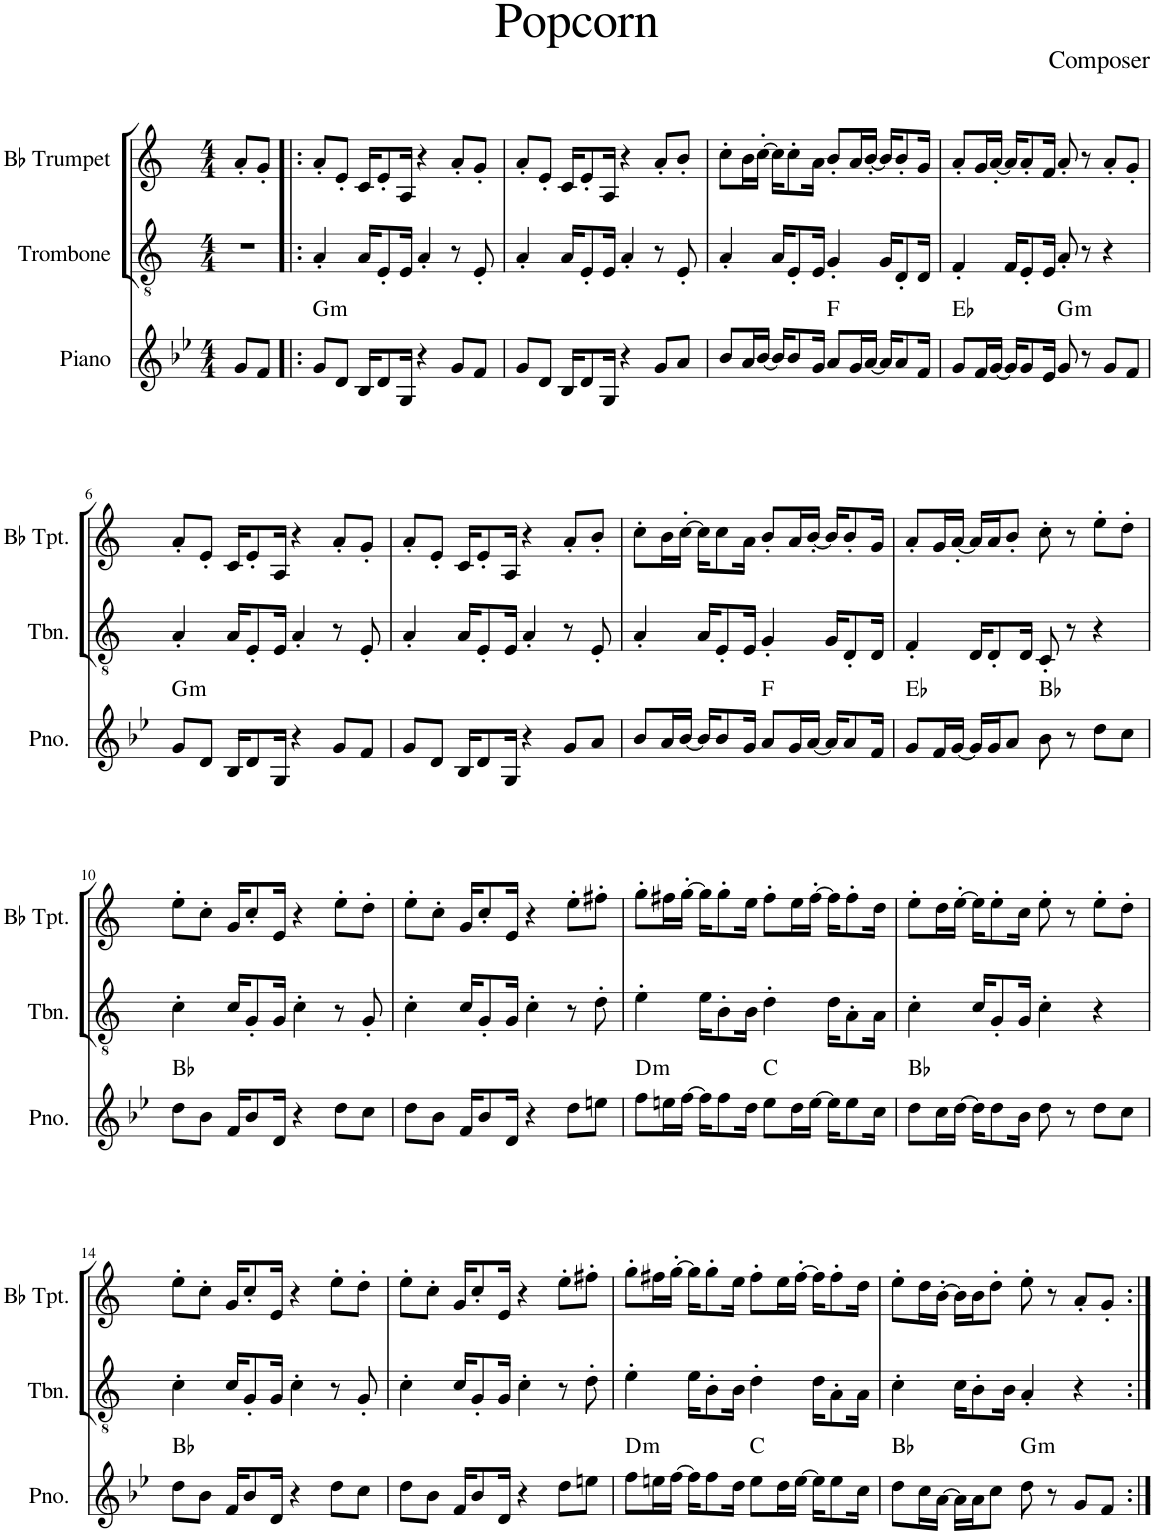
**kern	**harte	**kern	**kern
*part3	*part3	*part2	*part1
*staff3	*	*staff2	*staff1
*I"Piano	*	*I"Trombone	*I"Bb Trumpet
*I'Pno.	*	*I'Tbn.	*I'Bb Tpt.
*clefG2	*	*clefGv2	*clefG2
*	*	*Trd1c2	*Trd1c2
*k[b-e-]	*	*k[]	*k[]
*M4/4	*	*M4/4	*M4/4
=1	=1	=1	=1
8g/L	.	1r	8a'/L
8f/J	.	.	8g'/J
2.ryy	.	.	2.ryy
=2!|:	=2!|:	=2!|:	=2!|:
!	!LO:H:kt=m	!	!
8g/L	G:min	4A'/	8a'/L
8d/J	.	.	8e'/J
16B-/KL	.	16A/KL	16c/KL
8d/	.	8E'/	8e'/
16G/Jk	.	16E/Jk	16A/Jk
4r	.	4A'/	4r
8g/L	.	8r	8a'/L
8f/J	.	8E'/	8g'/J
=3	=3	=3	=3
8g/L	.	4A'/	8a'/L
8d/J	.	.	8e'/J
16B-/KL	.	16A/KL	16c/KL
8d/	.	8E'/	8e'/
16G/Jk	.	16E/Jk	16A/Jk
4r	.	4A'/	4r
8g/L	.	8r	8a'/L
8a/J	.	8E'/	8b'/J
=4	=4	=4	=4
8b-/L	.	4A'/	8cc'\L
16a/L	.	.	16b\L
[16b-/JJ	.	.	[16cc'\JJ
16b-/KL]	.	16A/KL	16cc\KL]
8b-/	.	8E'/	8cc'\
16g/Jk	.	16E/Jk	16a\Jk
8a/L	F:maj	4G'/	8b'/L
16g/L	.	.	16a/L
[16a/JJ	.	.	[16b'/JJ
16a/KL]	.	16G/KL	16b/KL]
8a/	.	8D'/	8b'/
16f/Jk	.	16D/Jk	16g/Jk
=5	=5	=5	=5
8g/L	Eb:maj	4F'/	8a'/L
16f/L	.	.	16g/L
[16g/JJ	.	.	[16a'/JJ
16g/KL]	.	16F/KL	16a/KL]
8g/	.	8E'/	8a'/
16e-/Jk	.	16E/Jk	16f/Jk
!	!LO:H:kt=m	!	!
8g/	G:min	8A'/	8a'/
8r	.	8r	8r
8g/L	.	4r	8a'/L
8f/J	.	.	8g'/J
!!LO:LB:g=z
=6	=6	=6	=6
!	!LO:H:kt=m	!	!
8g/L	G:min	4A'/	8a'/L
8d/J	.	.	8e'/J
16B-/KL	.	16A/KL	16c/KL
8d/	.	8E'/	8e'/
16G/Jk	.	16E/Jk	16A/Jk
4r	.	4A'/	4r
8g/L	.	8r	8a'/L
8f/J	.	8E'/	8g'/J
=7	=7	=7	=7
8g/L	.	4A'/	8a'/L
8d/J	.	.	8e'/J
16B-/KL	.	16A/KL	16c/KL
8d/	.	8E'/	8e'/
16G/Jk	.	16E/Jk	16A/Jk
4r	.	4A'/	4r
8g/L	.	8r	8a'/L
8a/J	.	8E'/	8b'/J
=8	=8	=8	=8
8b-/L	.	4A'/	8cc'\L
16a/L	.	.	16b\L
[16b-/JJ	.	.	[16cc'\JJ
16b-/KL]	.	16A/KL	16cc\KL]
8b-/	.	8E'/	8cc\
16g/Jk	.	16E/Jk	16a\Jk
8a/L	F:maj	4G'/	8b'/L
16g/L	.	.	16a/L
[16a/JJ	.	.	[16b'/JJ
16a/KL]	.	16G/KL	16b/KL]
8a/	.	8D'/	8b'/
16f/Jk	.	16D/Jk	16g/Jk
=9	=9	=9	=9
8g/L	Eb:maj	4F'/	8a'/L
16f/L	.	.	16g/L
[16g/JJ	.	.	[16a'/JJ
16g/LL]	.	16D/KL	16a/LL]
16g/J	.	8D'/	16a/J
8a/J	.	.	8b'/J
.	.	16D/Jk	.
8b-\	Bb:maj	8C'/	8cc'\
8r	.	8r	8r
8dd\L	.	4r	8ee'\L
8cc\J	.	.	8dd'\J
!!LO:LB:g=z
=10	=10	=10	=10
8dd\L	Bb:maj	4c'\	8ee'\L
8b-\J	.	.	8cc'\J
16f/KL	.	16c/KL	16g/KL
8b-/	.	8G'/	8cc'/
16d/Jk	.	16G/Jk	16e/Jk
4r	.	4c'\	4r
8dd\L	.	8r	8ee'\L
8cc\J	.	8G'/	8dd'\J
=11	=11	=11	=11
8dd\L	.	4c'\	8ee'\L
8b-\J	.	.	8cc'\J
16f/KL	.	16c/KL	16g/KL
8b-/	.	8G'/	8cc'/
16d/Jk	.	16G/Jk	16e/Jk
4r	.	4c'\	4r
8dd\L	.	8r	8ee'\L
8een\J	.	8d'\	8ff#X'\J
=12	=12	=12	=12
!	!LO:H:kt=m	!	!
8ff\L	D:min	4e'\	8gg'\L
16een\L	.	.	16ff#X\L
[16ff\JJ	.	.	[16gg'\JJ
16ff\KL]	.	16e\KL	16gg\KL]
8ff\	.	8B'\	8gg'\
16dd\Jk	.	16B\Jk	16ee\Jk
8ee\L	C:maj	4d'\	8ff#'\L
16dd\L	.	.	16ee\L
[16ee\JJ	.	.	[16ff#'\JJ
16ee\KL]	.	16d\KL	16ff#\KL]
8ee\	.	8A'\	8ff#'\
16cc\Jk	.	16A\Jk	16dd\Jk
=13	=13	=13	=13
8dd\L	Bb:maj	4c'\	8ee'\L
16cc\L	.	.	16dd\L
[16dd\JJ	.	.	[16ee'\JJ
16dd\KL]	.	16c/KL	16ee\KL]
8dd\	.	8G'/	8ee'\
16b-\Jk	.	16G/Jk	16cc\Jk
8dd\	.	4c'\	8ee'\
8r	.	.	8r
8dd\L	.	4r	8ee'\L
8cc\J	.	.	8dd'\J
!!LO:LB:g=z
=14	=14	=14	=14
8dd\L	Bb:maj	4c'\	8ee'\L
8b-\J	.	.	8cc'\J
16f/KL	.	16c/KL	16g/KL
8b-/	.	8G'/	8cc'/
16d/Jk	.	16G/Jk	16e/Jk
4r	.	4c'\	4r
8dd\L	.	8r	8ee'\L
8cc\J	.	8G'/	8dd'\J
=15	=15	=15	=15
8dd\L	.	4c'\	8ee'\L
8b-\J	.	.	8cc'\J
16f/KL	.	16c/KL	16g/KL
8b-/	.	8G'/	8cc'/
16d/Jk	.	16G/Jk	16e/Jk
4r	.	4c'\	4r
8dd\L	.	8r	8ee'\L
8een\J	.	8d'\	8ff#X'\J
=16	=16	=16	=16
!	!LO:H:kt=m	!	!
8ff\L	D:min	4e'\	8gg'\L
16een\L	.	.	16ff#X\L
[16ff\JJ	.	.	[16gg'\JJ
16ff\KL]	.	16e\KL	16gg\KL]
8ff\	.	8B'\	8gg'\
16dd\Jk	.	16B\Jk	16ee\Jk
8ee\L	C:maj	4d'\	8ff#'\L
16dd\L	.	.	16ee\L
[16ee\JJ	.	.	[16ff#'\JJ
16ee\KL]	.	16d\KL	16ff#\KL]
8ee\	.	8A'\	8ff#'\
16cc\Jk	.	16A\Jk	16dd\Jk
=17	=17	=17	=17
8dd\L	Bb:maj	4c'\	8ee'\L
16cc\L	.	.	16dd\L
[16a\JJ	.	.	[16b'\JJ
16a\LL]	.	16c\KL	16b\LL]
16a\J	.	8B'\	16b\J
8cc\J	.	.	8dd'\J
.	.	16B\Jk	.
!	!LO:H:kt=m	!	!
8dd\	G:min	4A'/	8ee'\
8r	.	.	8r
8g/L	.	4r	8a'/L
8f/J	.	.	8g'/J
=:|!	=:|!	=:|!	=:|!
*-	*-	*-	*-
